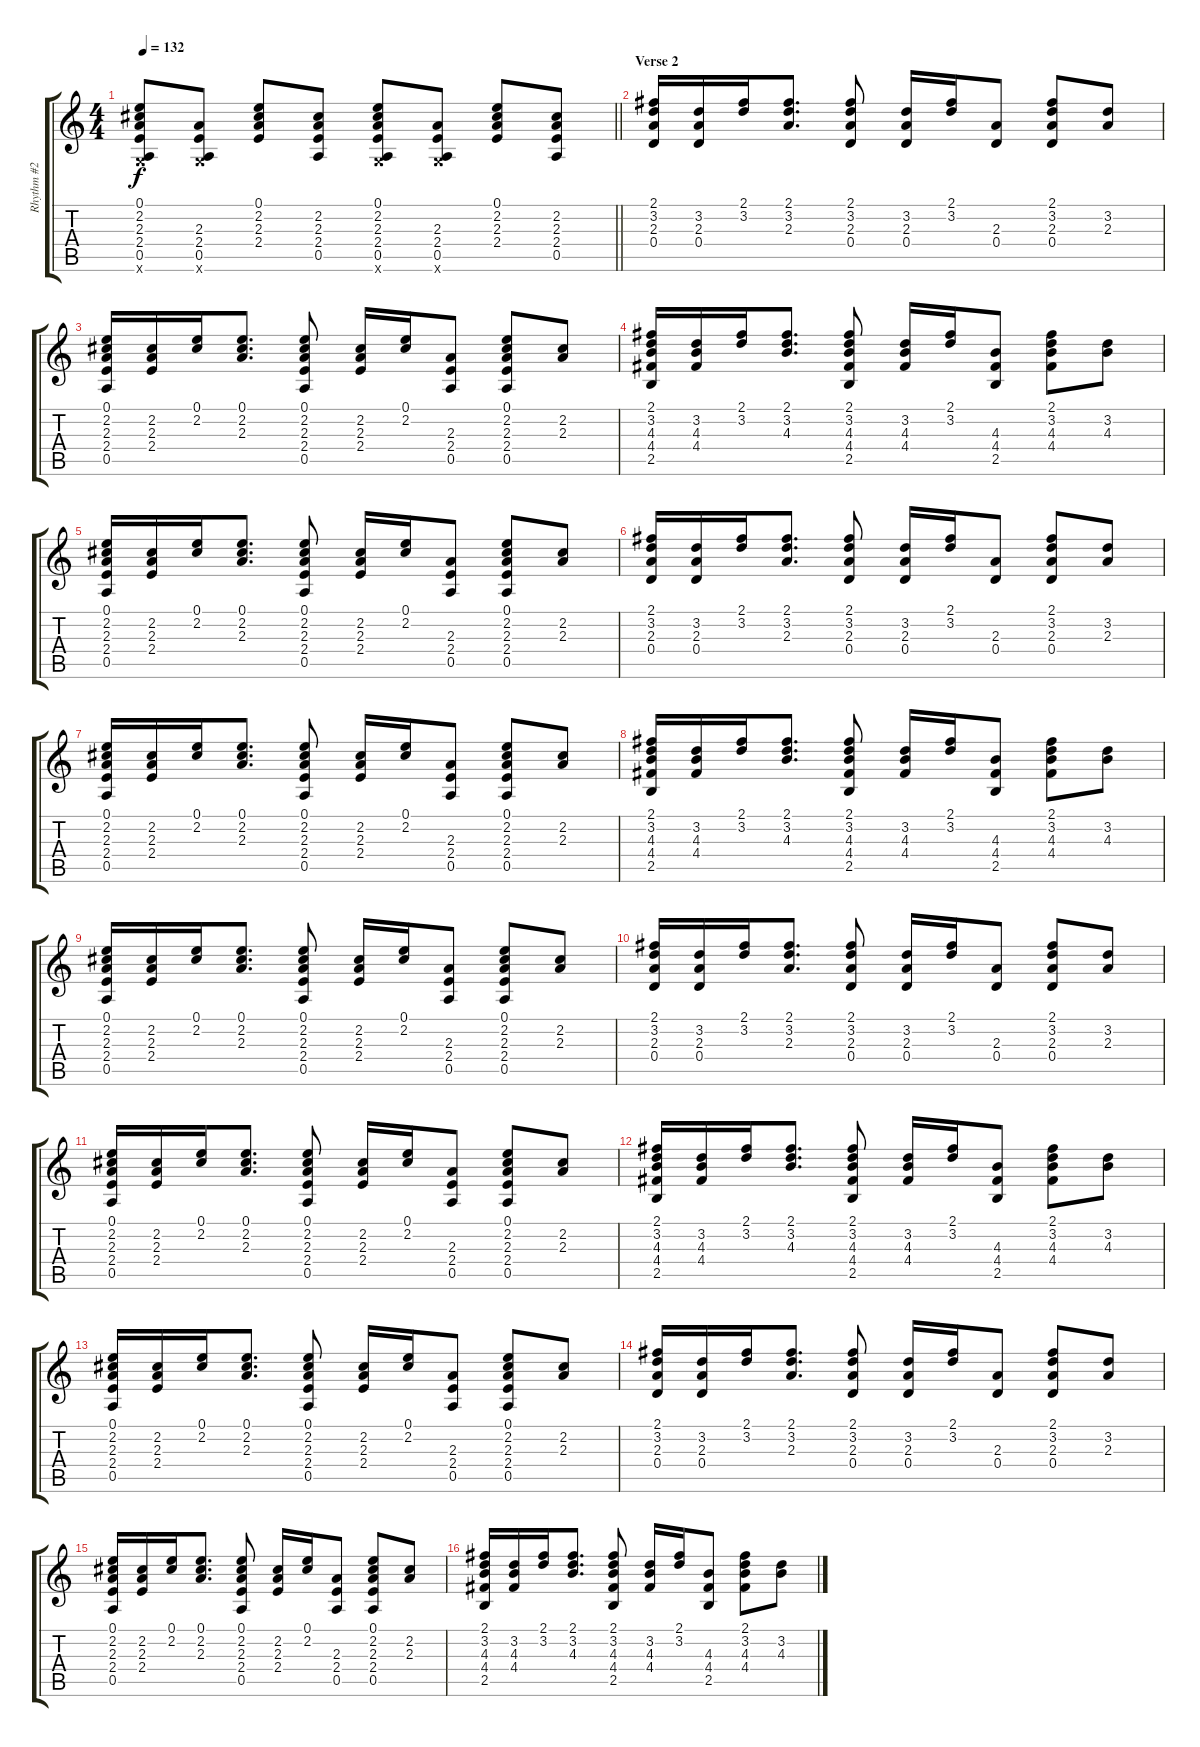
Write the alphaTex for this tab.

\track ("Rhythm #2" "Rhythm #2") {instrument acousticguitarnylon}
\staff {score tabs}
\tuning (E4 B3 G3 D3 A2 E2) {hide}
\ts (4 4)
\tempo 132
\clef g2
\barLineRight lightlight
\ks c
(0.1 2.2 2.3 2.4 0.5 3.6{x}).8{dy f} (2.3 2.4 0.5 3.6{x}).8 (0.1 2.2 2.3 2.4).8 (2.2 2.3 2.4 0.5).8 (0.1 2.2 2.3 2.4 0.5 3.6{x}).8 (2.3 2.4 0.5 3.6{x}).8 (0.1 2.2 2.3 2.4).8 (2.2 2.3 2.4 0.5).8 |
\section ("" "Verse 2")
(2.1 3.2 2.3 0.4).16 (3.2 2.3 0.4).16 (2.1 3.2).16 (2.1 3.2 2.3).8{d} (2.1 3.2 2.3 0.4).8 (3.2 2.3 0.4).16 (2.1 3.2).16 (2.3 0.4).8 (2.1 3.2 2.3 0.4).8 (3.2 2.3).8 |
(0.1 2.2 2.3 2.4 0.5).16 (2.2 2.3 2.4).16 (0.1 2.2).16 (0.1 2.2 2.3).8{d} (0.1 2.2 2.3 2.4 0.5).8 (2.2 2.3 2.4).16 (0.1 2.2).16 (2.3 2.4 0.5).8 (0.1 2.2 2.3 2.4 0.5).8 (2.2 2.3).8 |
(2.1 3.2 4.3 4.4 2.5).16 (3.2 4.3 4.4).16 (2.1 3.2).16 (2.1 3.2 4.3).8{d} (2.1 3.2 4.3 4.4 2.5).8 (3.2 4.3 4.4).16 (2.1 3.2).16 (4.3 4.4 2.5).8 (2.1 3.2 4.3 4.4).8 (3.2 4.3).8 |
(0.1 2.2 2.3 2.4 0.5).16 (2.2 2.3 2.4).16 (0.1 2.2).16 (0.1 2.2 2.3).8{d} (0.1 2.2 2.3 2.4 0.5).8 (2.2 2.3 2.4).16 (0.1 2.2).16 (2.3 2.4 0.5).8 (0.1 2.2 2.3 2.4 0.5).8 (2.2 2.3).8 |
(2.1 3.2 2.3 0.4).16 (3.2 2.3 0.4).16 (2.1 3.2).16 (2.1 3.2 2.3).8{d} (2.1 3.2 2.3 0.4).8 (3.2 2.3 0.4).16 (2.1 3.2).16 (2.3 0.4).8 (2.1 3.2 2.3 0.4).8 (3.2 2.3).8 |
(0.1 2.2 2.3 2.4 0.5).16 (2.2 2.3 2.4).16 (0.1 2.2).16 (0.1 2.2 2.3).8{d} (0.1 2.2 2.3 2.4 0.5).8 (2.2 2.3 2.4).16 (0.1 2.2).16 (2.3 2.4 0.5).8 (0.1 2.2 2.3 2.4 0.5).8 (2.2 2.3).8 |
(2.1 3.2 4.3 4.4 2.5).16 (3.2 4.3 4.4).16 (2.1 3.2).16 (2.1 3.2 4.3).8{d} (2.1 3.2 4.3 4.4 2.5).8 (3.2 4.3 4.4).16 (2.1 3.2).16 (4.3 4.4 2.5).8 (2.1 3.2 4.3 4.4).8 (3.2 4.3).8 |
(0.1 2.2 2.3 2.4 0.5).16 (2.2 2.3 2.4).16 (0.1 2.2).16 (0.1 2.2 2.3).8{d} (0.1 2.2 2.3 2.4 0.5).8 (2.2 2.3 2.4).16 (0.1 2.2).16 (2.3 2.4 0.5).8 (0.1 2.2 2.3 2.4 0.5).8 (2.2 2.3).8 |
(2.1 3.2 2.3 0.4).16 (3.2 2.3 0.4).16 (2.1 3.2).16 (2.1 3.2 2.3).8{d} (2.1 3.2 2.3 0.4).8 (3.2 2.3 0.4).16 (2.1 3.2).16 (2.3 0.4).8 (2.1 3.2 2.3 0.4).8 (3.2 2.3).8 |
(0.1 2.2 2.3 2.4 0.5).16 (2.2 2.3 2.4).16 (0.1 2.2).16 (0.1 2.2 2.3).8{d} (0.1 2.2 2.3 2.4 0.5).8 (2.2 2.3 2.4).16 (0.1 2.2).16 (2.3 2.4 0.5).8 (0.1 2.2 2.3 2.4 0.5).8 (2.2 2.3).8 |
(2.1 3.2 4.3 4.4 2.5).16 (3.2 4.3 4.4).16 (2.1 3.2).16 (2.1 3.2 4.3).8{d} (2.1 3.2 4.3 4.4 2.5).8 (3.2 4.3 4.4).16 (2.1 3.2).16 (4.3 4.4 2.5).8 (2.1 3.2 4.3 4.4).8 (3.2 4.3).8 |
(0.1 2.2 2.3 2.4 0.5).16 (2.2 2.3 2.4).16 (0.1 2.2).16 (0.1 2.2 2.3).8{d} (0.1 2.2 2.3 2.4 0.5).8 (2.2 2.3 2.4).16 (0.1 2.2).16 (2.3 2.4 0.5).8 (0.1 2.2 2.3 2.4 0.5).8 (2.2 2.3).8 |
(2.1 3.2 2.3 0.4).16 (3.2 2.3 0.4).16 (2.1 3.2).16 (2.1 3.2 2.3).8{d} (2.1 3.2 2.3 0.4).8 (3.2 2.3 0.4).16 (2.1 3.2).16 (2.3 0.4).8 (2.1 3.2 2.3 0.4).8 (3.2 2.3).8 |
(0.1 2.2 2.3 2.4 0.5).16 (2.2 2.3 2.4).16 (0.1 2.2).16 (0.1 2.2 2.3).8{d} (0.1 2.2 2.3 2.4 0.5).8 (2.2 2.3 2.4).16 (0.1 2.2).16 (2.3 2.4 0.5).8 (0.1 2.2 2.3 2.4 0.5).8 (2.2 2.3).8 |
(2.1 3.2 4.3 4.4 2.5).16 (3.2 4.3 4.4).16 (2.1 3.2).16 (2.1 3.2 4.3).8{d} (2.1 3.2 4.3 4.4 2.5).8 (3.2 4.3 4.4).16 (2.1 3.2).16 (4.3 4.4 2.5).8 (2.1 3.2 4.3 4.4).8 (3.2 4.3).8
